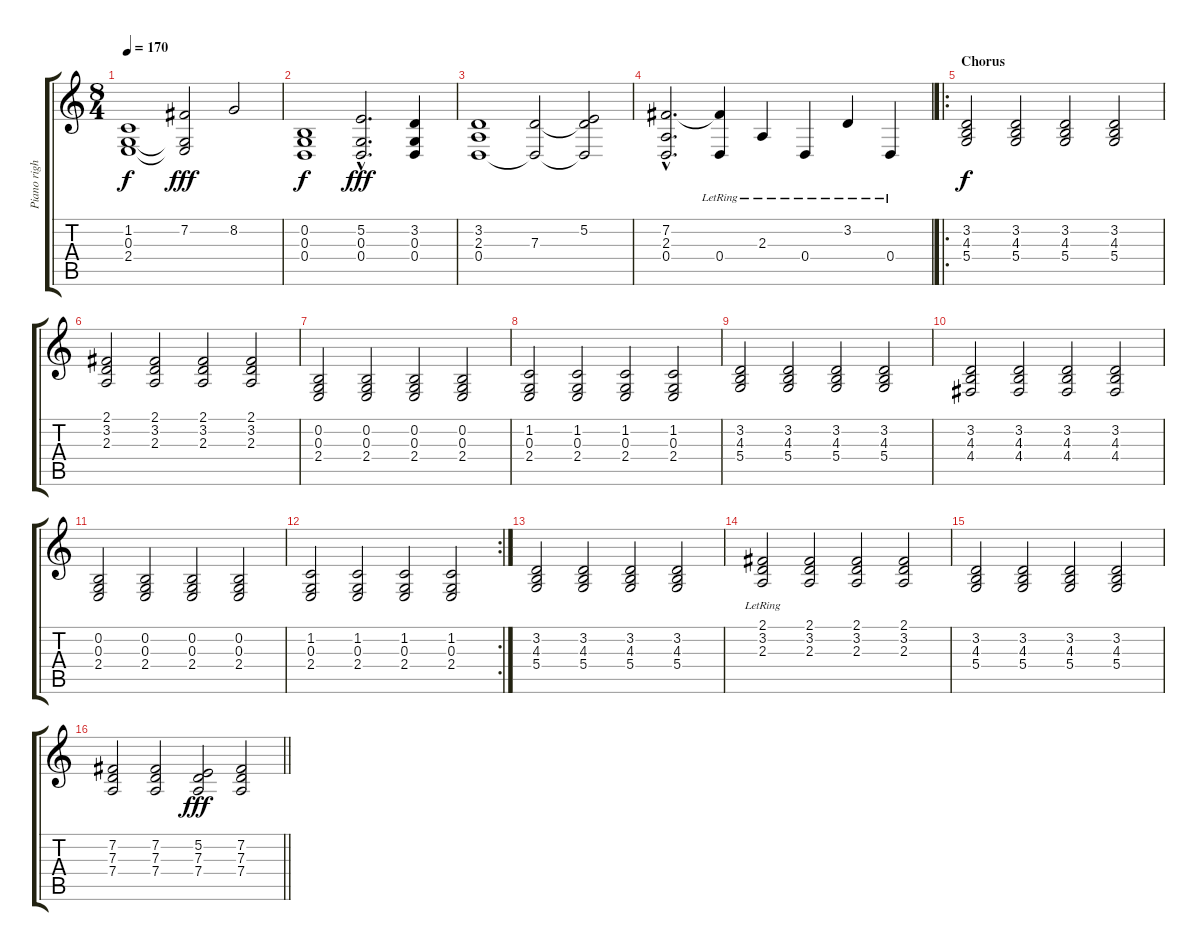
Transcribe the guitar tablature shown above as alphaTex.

\track ("Piano right hand" "Piano righ") {instrument acousticgrandpiano}
\staff {score tabs}
\tuning (E4 B3 G3 D3 A2 E2) {hide}
\ts (8 4)
\tempo 170
\clef g2
\ks c
(1.2 0.3 2.4).1{dy f} (7.2 0.3{t} 2.4{t}).2{dy fff} 8.2.2 |
(0.2 0.3 0.4).1{dy f} (5.2{hac} 0.3{hac} 0.4{hac}).2{d dy fff} (3.2 0.3 0.4).4 |
(3.2 2.3 0.4).1 (7.3 0.4{t}).2 (5.2 7.3{t} 0.4{t}).2 |
(7.2{hac} 2.3{hac} 0.4{hac}).2{d} (7.2{t} 0.4{lr}).4 2.3{lr}.4 0.4{lr}.4 3.2{lr}.4 0.4{lr}.4 |
\ro
\section ("" "Chorus")
(3.2 4.3 5.4).2{dy f volume 12} (3.2 4.3 5.4).2 (3.2 4.3 5.4).2 (3.2 4.3 5.4).2 |
(2.1 3.2 2.3).2 (2.1 3.2 2.3).2 (2.1 3.2 2.3).2 (2.1 3.2 2.3).2 |
(0.2 0.3 2.4).2 (0.2 0.3 2.4).2 (0.2 0.3 2.4).2 (0.2 0.3 2.4).2 |
(1.2 0.3 2.4).2 (1.2 0.3 2.4).2 (1.2 0.3 2.4).2 (1.2 0.3 2.4).2 |
(3.2 4.3 5.4).2{volume 10} (3.2 4.3 5.4).2 (3.2 4.3 5.4).2 (3.2 4.3 5.4).2 |
(3.2 4.3 4.4).2 (3.2 4.3 4.4).2 (3.2 4.3 4.4).2 (3.2 4.3 4.4).2 |
(0.2 0.3 2.4).2 (0.2 0.3 2.4).2 (0.2 0.3 2.4).2 (0.2 0.3 2.4).2 |
\rc 2
(1.2 0.3 2.4).2 (1.2 0.3 2.4).2 (1.2 0.3 2.4).2 (1.2 0.3 2.4).2 |
(3.2 4.3 5.4).2{volume 10} (3.2 4.3 5.4).2 (3.2 4.3 5.4).2 (3.2 4.3 5.4).2 |
(2.1{lr} 3.2{lr} 2.3{lr}).2 (2.1 3.2 2.3).2 (2.1 3.2 2.3).2 (2.1 3.2 2.3).2 |
(3.2 4.3 5.4).2{volume 10} (3.2 4.3 5.4).2 (3.2 4.3 5.4).2 (3.2 4.3 5.4).2 |
\barLineRight lightlight
(7.2 7.3 7.4).2 (7.2 7.3 7.4).2 (5.2 7.3 7.4).2{dy fff} (7.2 7.3 7.4).2
